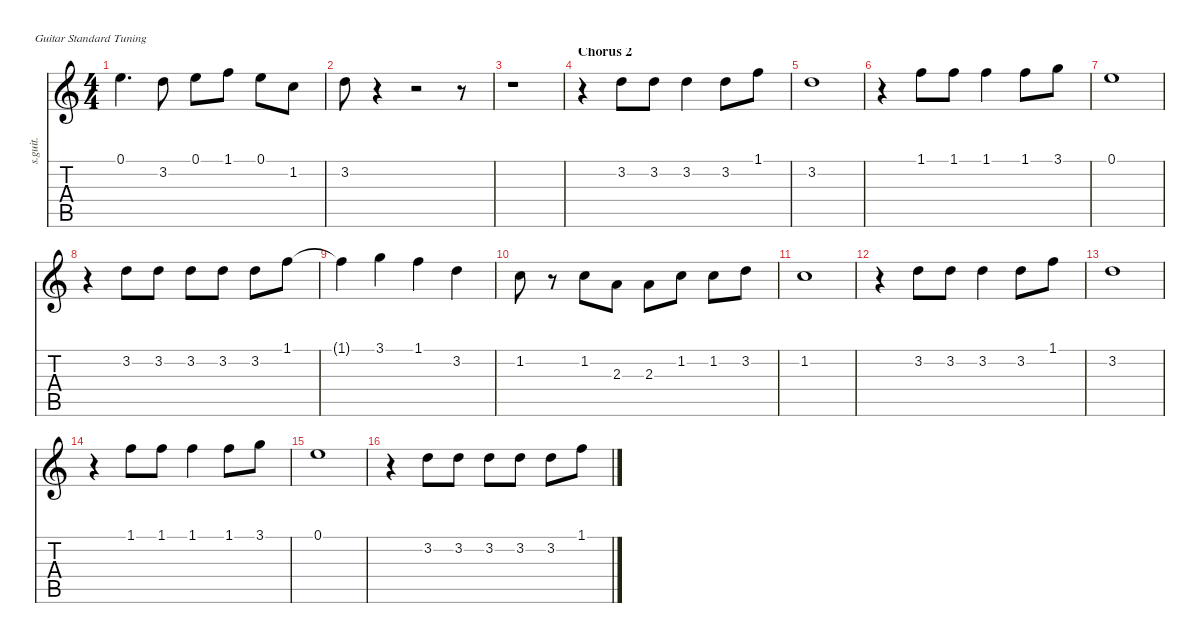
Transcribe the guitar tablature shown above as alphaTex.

\defaultSystemsLayout 4
\hideDynamics
\bracketExtendMode nobrackets
\track ("Papa Emeritus III" "s.guit.") {instrument voiceoohs}
\staff {score tabs}
\tuning (E4 B3 G3 D3 A2 E2)
\displaytranspose 12
\ts (4 4)
\tempo (130 hide)
\clef g2
\ks c
0.1{t}.4{d lyrics (0 "") lyrics (1 "") lyrics (2 "") lyrics (3 "") lyrics (4 "") dy mf} 3.2.8{lyrics (0 "") lyrics (1 "") lyrics (2 "") lyrics (3 "") lyrics (4 "")} 0.1.8{lyrics (0 "") lyrics (1 "") lyrics (2 "") lyrics (3 "") lyrics (4 "")} 1.1.8{lyrics (0 "") lyrics (1 "") lyrics (2 "") lyrics (3 "") lyrics (4 "")} 0.1.8{lyrics (0 "") lyrics (1 "") lyrics (2 "") lyrics (3 "") lyrics (4 "")} 1.2.8{lyrics (0 "") lyrics (1 "") lyrics (2 "") lyrics (3 "") lyrics (4 "")} |
3.2.8{lyrics (0 "") lyrics (1 "") lyrics (2 "") lyrics (3 "") lyrics (4 "")} r.4 r.2 r.8 |
r.1 |
\section ("" "Chorus 2")
r.4 3.2.8{lyrics (0 "") lyrics (1 "") lyrics (2 "") lyrics (3 "") lyrics (4 "")} 3.2.8{lyrics (0 "") lyrics (1 "") lyrics (2 "") lyrics (3 "") lyrics (4 "")} 3.2.4{lyrics (0 "") lyrics (1 "") lyrics (2 "") lyrics (3 "") lyrics (4 "")} 3.2.8{lyrics (0 "") lyrics (1 "") lyrics (2 "") lyrics (3 "") lyrics (4 "")} 1.1.8{lyrics (0 "") lyrics (1 "") lyrics (2 "") lyrics (3 "") lyrics (4 "")} |
3.2.1{lyrics (0 "") lyrics (1 "") lyrics (2 "") lyrics (3 "") lyrics (4 "") dy f} |
r.4 1.1.8{lyrics (0 "") lyrics (1 "") lyrics (2 "") lyrics (3 "") lyrics (4 "") dy mf} 1.1.8{lyrics (0 "") lyrics (1 "") lyrics (2 "") lyrics (3 "") lyrics (4 "")} 1.1.4{lyrics (0 "") lyrics (1 "") lyrics (2 "") lyrics (3 "") lyrics (4 "")} 1.1.8{lyrics (0 "") lyrics (1 "") lyrics (2 "") lyrics (3 "") lyrics (4 "")} 3.1.8{lyrics (0 "") lyrics (1 "") lyrics (2 "") lyrics (3 "") lyrics (4 "")} |
0.1.1{lyrics (0 "") lyrics (1 "") lyrics (2 "") lyrics (3 "") lyrics (4 "")} |
r.4 3.2.8{lyrics (0 "") lyrics (1 "") lyrics (2 "") lyrics (3 "") lyrics (4 "")} 3.2.8{lyrics (0 "") lyrics (1 "") lyrics (2 "") lyrics (3 "") lyrics (4 "")} 3.2.8{lyrics (0 "") lyrics (1 "") lyrics (2 "") lyrics (3 "") lyrics (4 "")} 3.2.8{lyrics (0 "") lyrics (1 "") lyrics (2 "") lyrics (3 "") lyrics (4 "")} 3.2.8{lyrics (0 "") lyrics (1 "") lyrics (2 "") lyrics (3 "") lyrics (4 "")} 1.1.8{lyrics (0 "") lyrics (1 "") lyrics (2 "") lyrics (3 "") lyrics (4 "")} |
1.1{t}.4{lyrics (0 "") lyrics (1 "") lyrics (2 "") lyrics (3 "") lyrics (4 "")} 3.1.4{lyrics (0 "") lyrics (1 "") lyrics (2 "") lyrics (3 "") lyrics (4 "")} 1.1.4{lyrics (0 "") lyrics (1 "") lyrics (2 "") lyrics (3 "") lyrics (4 "")} 3.2.4{lyrics (0 "") lyrics (1 "") lyrics (2 "") lyrics (3 "") lyrics (4 "")} |
1.2.8{lyrics (0 "") lyrics (1 "") lyrics (2 "") lyrics (3 "") lyrics (4 "")} r.8 1.2.8{lyrics (0 "") lyrics (1 "") lyrics (2 "") lyrics (3 "") lyrics (4 "")} 2.3.8{lyrics (0 "") lyrics (1 "") lyrics (2 "") lyrics (3 "") lyrics (4 "")} 2.3.8{lyrics (0 "") lyrics (1 "") lyrics (2 "") lyrics (3 "") lyrics (4 "")} 1.2.8{lyrics (0 "") lyrics (1 "") lyrics (2 "") lyrics (3 "") lyrics (4 "")} 1.2.8{lyrics (0 "") lyrics (1 "") lyrics (2 "") lyrics (3 "") lyrics (4 "")} 3.2.8{lyrics (0 "") lyrics (1 "") lyrics (2 "") lyrics (3 "") lyrics (4 "")} |
1.2.1{lyrics (0 "") lyrics (1 "") lyrics (2 "") lyrics (3 "") lyrics (4 "")} |
r.4 3.2.8{lyrics (0 "") lyrics (1 "") lyrics (2 "") lyrics (3 "") lyrics (4 "")} 3.2.8{lyrics (0 "") lyrics (1 "") lyrics (2 "") lyrics (3 "") lyrics (4 "")} 3.2.4{lyrics (0 "") lyrics (1 "") lyrics (2 "") lyrics (3 "") lyrics (4 "")} 3.2.8{lyrics (0 "") lyrics (1 "") lyrics (2 "") lyrics (3 "") lyrics (4 "")} 1.1.8{lyrics (0 "") lyrics (1 "") lyrics (2 "") lyrics (3 "") lyrics (4 "")} |
3.2.1{lyrics (0 "") lyrics (1 "") lyrics (2 "") lyrics (3 "") lyrics (4 "") dy f} |
r.4 1.1.8{lyrics (0 "") lyrics (1 "") lyrics (2 "") lyrics (3 "") lyrics (4 "") dy mf} 1.1.8{lyrics (0 "") lyrics (1 "") lyrics (2 "") lyrics (3 "") lyrics (4 "")} 1.1.4{lyrics (0 "") lyrics (1 "") lyrics (2 "") lyrics (3 "") lyrics (4 "")} 1.1.8{lyrics (0 "") lyrics (1 "") lyrics (2 "") lyrics (3 "") lyrics (4 "")} 3.1.8{lyrics (0 "") lyrics (1 "") lyrics (2 "") lyrics (3 "") lyrics (4 "")} |
0.1.1{lyrics (0 "") lyrics (1 "") lyrics (2 "") lyrics (3 "") lyrics (4 "")} |
r.4 3.2.8{lyrics (0 "") lyrics (1 "") lyrics (2 "") lyrics (3 "") lyrics (4 "")} 3.2.8{lyrics (0 "") lyrics (1 "") lyrics (2 "") lyrics (3 "") lyrics (4 "")} 3.2.8{lyrics (0 "") lyrics (1 "") lyrics (2 "") lyrics (3 "") lyrics (4 "")} 3.2.8{lyrics (0 "") lyrics (1 "") lyrics (2 "") lyrics (3 "") lyrics (4 "")} 3.2.8{lyrics (0 "") lyrics (1 "") lyrics (2 "") lyrics (3 "") lyrics (4 "")} 1.1.8{lyrics (0 "") lyrics (1 "") lyrics (2 "") lyrics (3 "") lyrics (4 "")}
